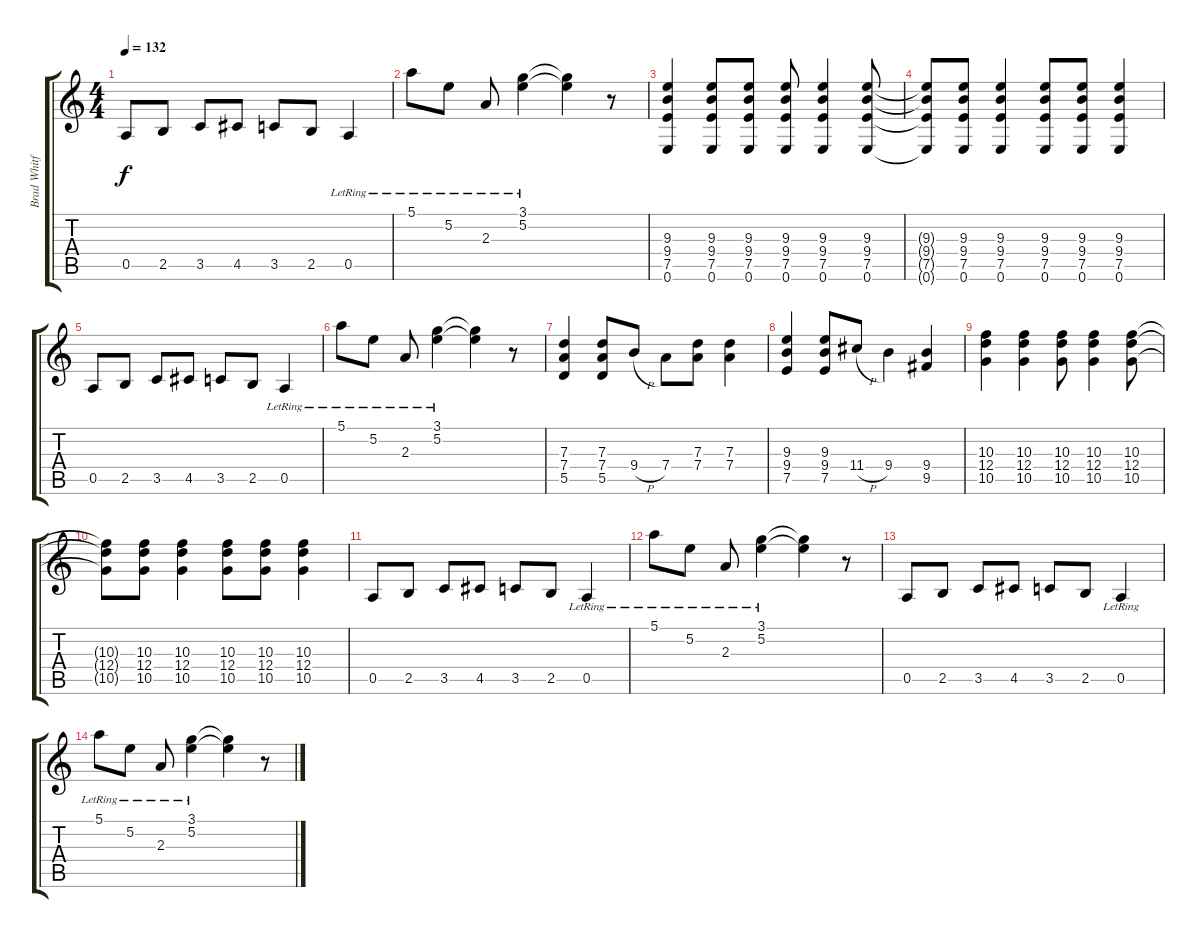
\track ("Brad Whitford [Rhythm Guitar]" "Brad Whitf") {instrument overdrivenguitar}
\staff {score tabs}
\tuning (E4 B3 G3 D3 A2 E2) {hide}
\ts (4 4)
\tempo 132
\clef g2
\ks c
0.5.8{dy f} 2.5.8 3.5.8 4.5.8 3.5.8 2.5.8 0.5{lr}.4 |
5.1{lr}.8 5.2{lr}.8 2.3{lr}.8 (3.1{lr} 5.2).4 (3.1{t} 5.2{t}).4 r.8 |
(9.3 9.4 7.5 0.6).4 (9.3 9.4 7.5 0.6).8 (9.3 9.4 7.5 0.6).8 (9.3 9.4 7.5 0.6).8 (9.3 9.4 7.5 0.6).4 (9.3 9.4 7.5 0.6).8 |
(9.3{t} 9.4{t} 7.5{t} 0.6{t}).8 (9.3 9.4 7.5 0.6).8 (9.3 9.4 7.5 0.6).4 (9.3 9.4 7.5 0.6).8 (9.3 9.4 7.5 0.6).8 (9.3 9.4 7.5 0.6).4 |
0.5.8 2.5.8 3.5.8 4.5.8 3.5.8 2.5.8 0.5{lr}.4 |
5.1{lr}.8 5.2{lr}.8 2.3{lr}.8 (3.1{lr} 5.2).4 (3.1{t} 5.2{t}).4 r.8 |
(7.3 7.4 5.5).4 (7.3 7.4 5.5).8 9.4{h}.8 7.4.8 (7.3 7.4).8 (7.3 7.4).4 |
(9.3 9.4 7.5).4 (9.3 9.4 7.5).8 11.4{h}.8 9.4.4 (9.4 9.5).4 |
(10.3 12.4 10.5).4 (10.3 12.4 10.5).4 (10.3 12.4 10.5).8 (10.3 12.4 10.5).4 (10.3 12.4 10.5).8 |
(10.3{t} 12.4{t} 10.5{t}).8 (10.3 12.4 10.5).8 (10.3 12.4 10.5).4 (10.3 12.4 10.5).8 (10.3 12.4 10.5).8 (10.3 12.4 10.5).4 |
0.5.8 2.5.8 3.5.8 4.5.8 3.5.8 2.5.8 0.5{lr}.4 |
5.1{lr}.8 5.2{lr}.8 2.3{lr}.8 (3.1{lr} 5.2).4 (3.1{t} 5.2{t}).4 r.8 |
0.5.8 2.5.8 3.5.8 4.5.8 3.5.8 2.5.8 0.5{lr}.4 |
5.1{lr}.8 5.2{lr}.8 2.3{lr}.8 (3.1{lr} 5.2).4 (3.1{t} 5.2{t}).4 r.8
